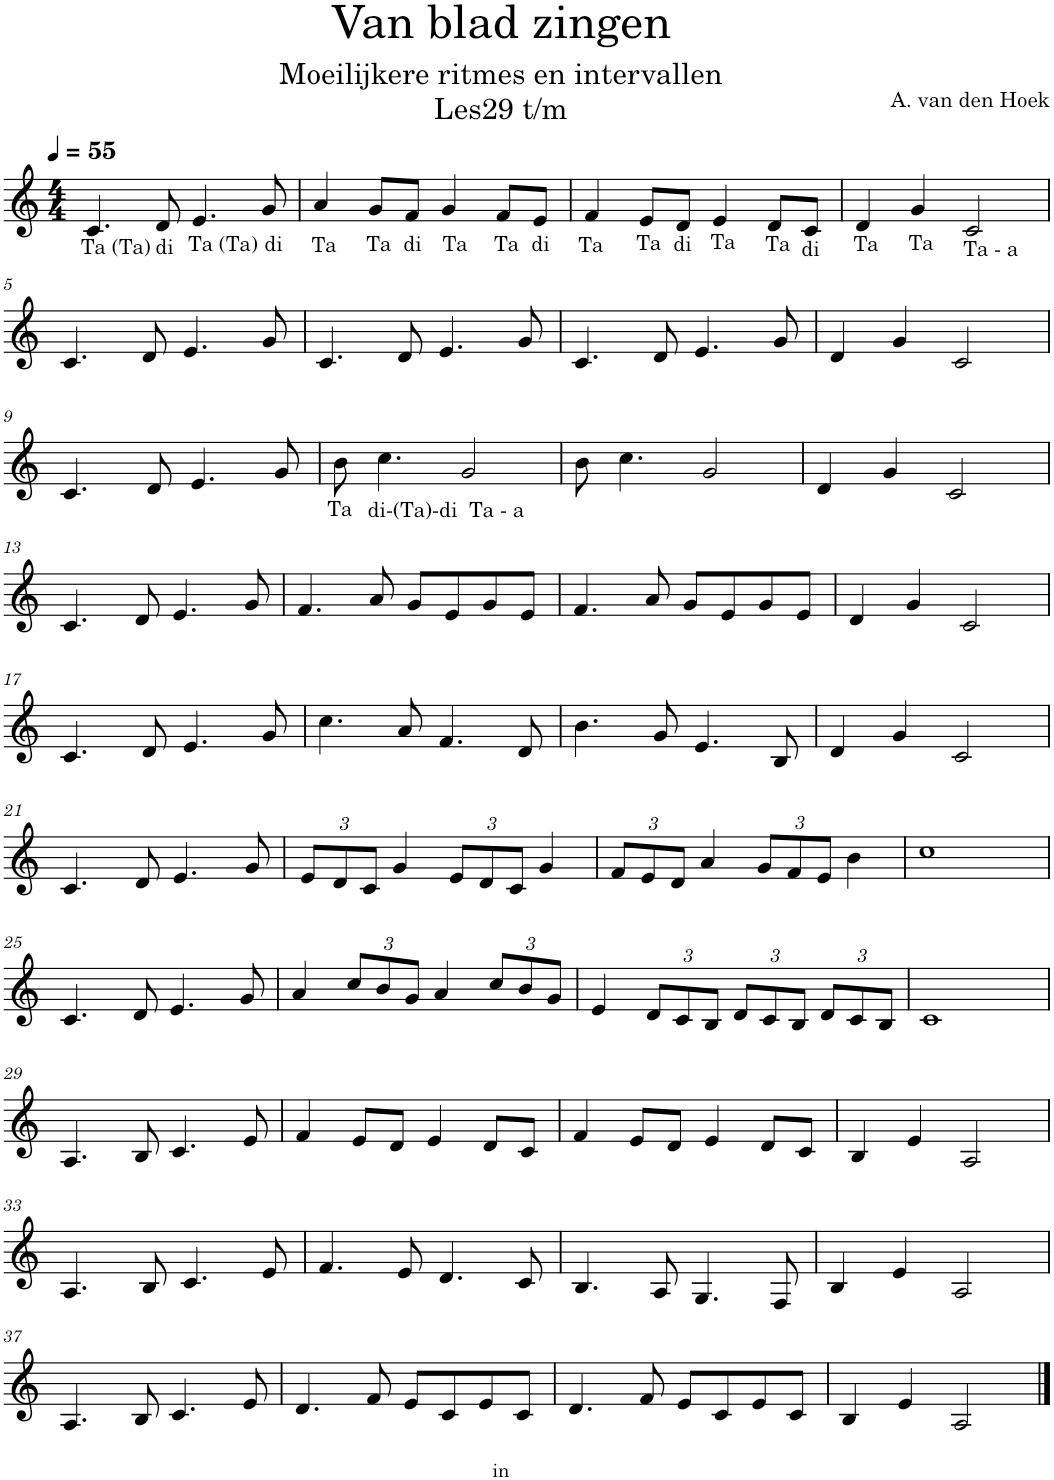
**kern
*part1
*staff1
*I"Piano
*I'Pno.
*clefG2
*k[]
*M4/4
*MM55
=1
!LO:TX:b:t=Ta (Ta)
4.c/
!LO:TX:b:t=di
8d/
!LO:TX:b:t=Ta (Ta)
4.e/
!LO:TX:b:t=di
8g/
=2
!LO:TX:b:t=Ta
4a/
!LO:TX:b:t=Ta
8g/L
!LO:TX:b:t=di
8f/J
!LO:TX:b:t=Ta
4g/
!LO:TX:b:t=Ta
8f/L
!LO:TX:b:t=di
8e/J
=3
!LO:TX:b:t=Ta
4f/
!LO:TX:b:t=Ta
8e/L
!LO:TX:b:t=di
8d/J
!LO:TX:b:t=Ta
4e/
!LO:TX:b:t=Ta
8d/L
!LO:TX:b:t=di
8c/J
=4
!LO:TX:b:t=Ta
4d/
!LO:TX:b:t=Ta
4g/
!LO:TX:b:t=Ta - a
2c/
!!LO:LB:g=z
=5
4.c/
8d/
4.e/
8g/
=6
4.c/
8d/
4.e/
8g/
=7
4.c/
8d/
4.e/
8g/
=8
4d/
4g/
2c/
!!LO:LB:g=z
=9
4.c/
8d/
4.e/
8g/
=10
!LO:TX:b:t=Ta
8b\
!LO:TX:b:t=di-(Ta)-di
4.cc\
!LO:TX:b:t=Ta - a
2g/
=11
8b\
4.cc\
2g/
=12
4d/
4g/
2c/
!!LO:LB:g=z
=13
4.c/
8d/
4.e/
8g/
=14
4.f/
8a/
8g/L
8e/
8g/
8e/J
=15
4.f/
8a/
8g/L
8e/
8g/
8e/J
=16
4d/
4g/
2c/
!!LO:LB:g=z
=17
4.c/
8d/
4.e/
8g/
=18
4.cc\
8a/
4.f/
8d/
=19
4.b\
8g/
4.e/
8B/
=20
4d/
4g/
2c/
!!LO:LB:g=z
=21
4.c/
8d/
4.e/
8g/
=22
*Xbrackettup
12e/L
12d/
12c/J
4g/
12e/L
12d/
12c/J
4g/
=23
12f/L
12e/
12d/J
4a/
12g/L
12f/
12e/J
4b\
=24
1cc
!!LO:LB:g=z
=25
4.c/
8d/
4.e/
8g/
=26
4a/
12cc/L
12b/
12g/J
4a/
12cc/L
12b/
12g/J
=27
4e/
12d/L
12c/
12B/J
12d/L
12c/
12B/J
12d/L
12c/
12B/J
=28
1c
!!LO:LB:g=z
=29
4.A/
8B/
4.c/
8e/
=30
4f/
8e/L
8d/J
4e/
8d/L
8c/J
=31
4f/
8e/L
8d/J
4e/
8d/L
8c/J
=32
4B/
4e/
2A/
!!LO:LB:g=z
=33
4.A/
8B/
4.c/
8e/
=34
4.f/
8e/
4.d/
8c/
=35
4.B/
8A/
4.G/
8F/
=36
4B/
4e/
2A/
!!LO:LB:g=z
=37
4.A/
8B/
4.c/
8e/
=38
4.d/
8f/
8e/L
8c/
8e/
8c/J
=39
4.d/
8f/
8e/L
8c/
8e/
8c/J
=40
4B/
4e/
2A/
==
*-
